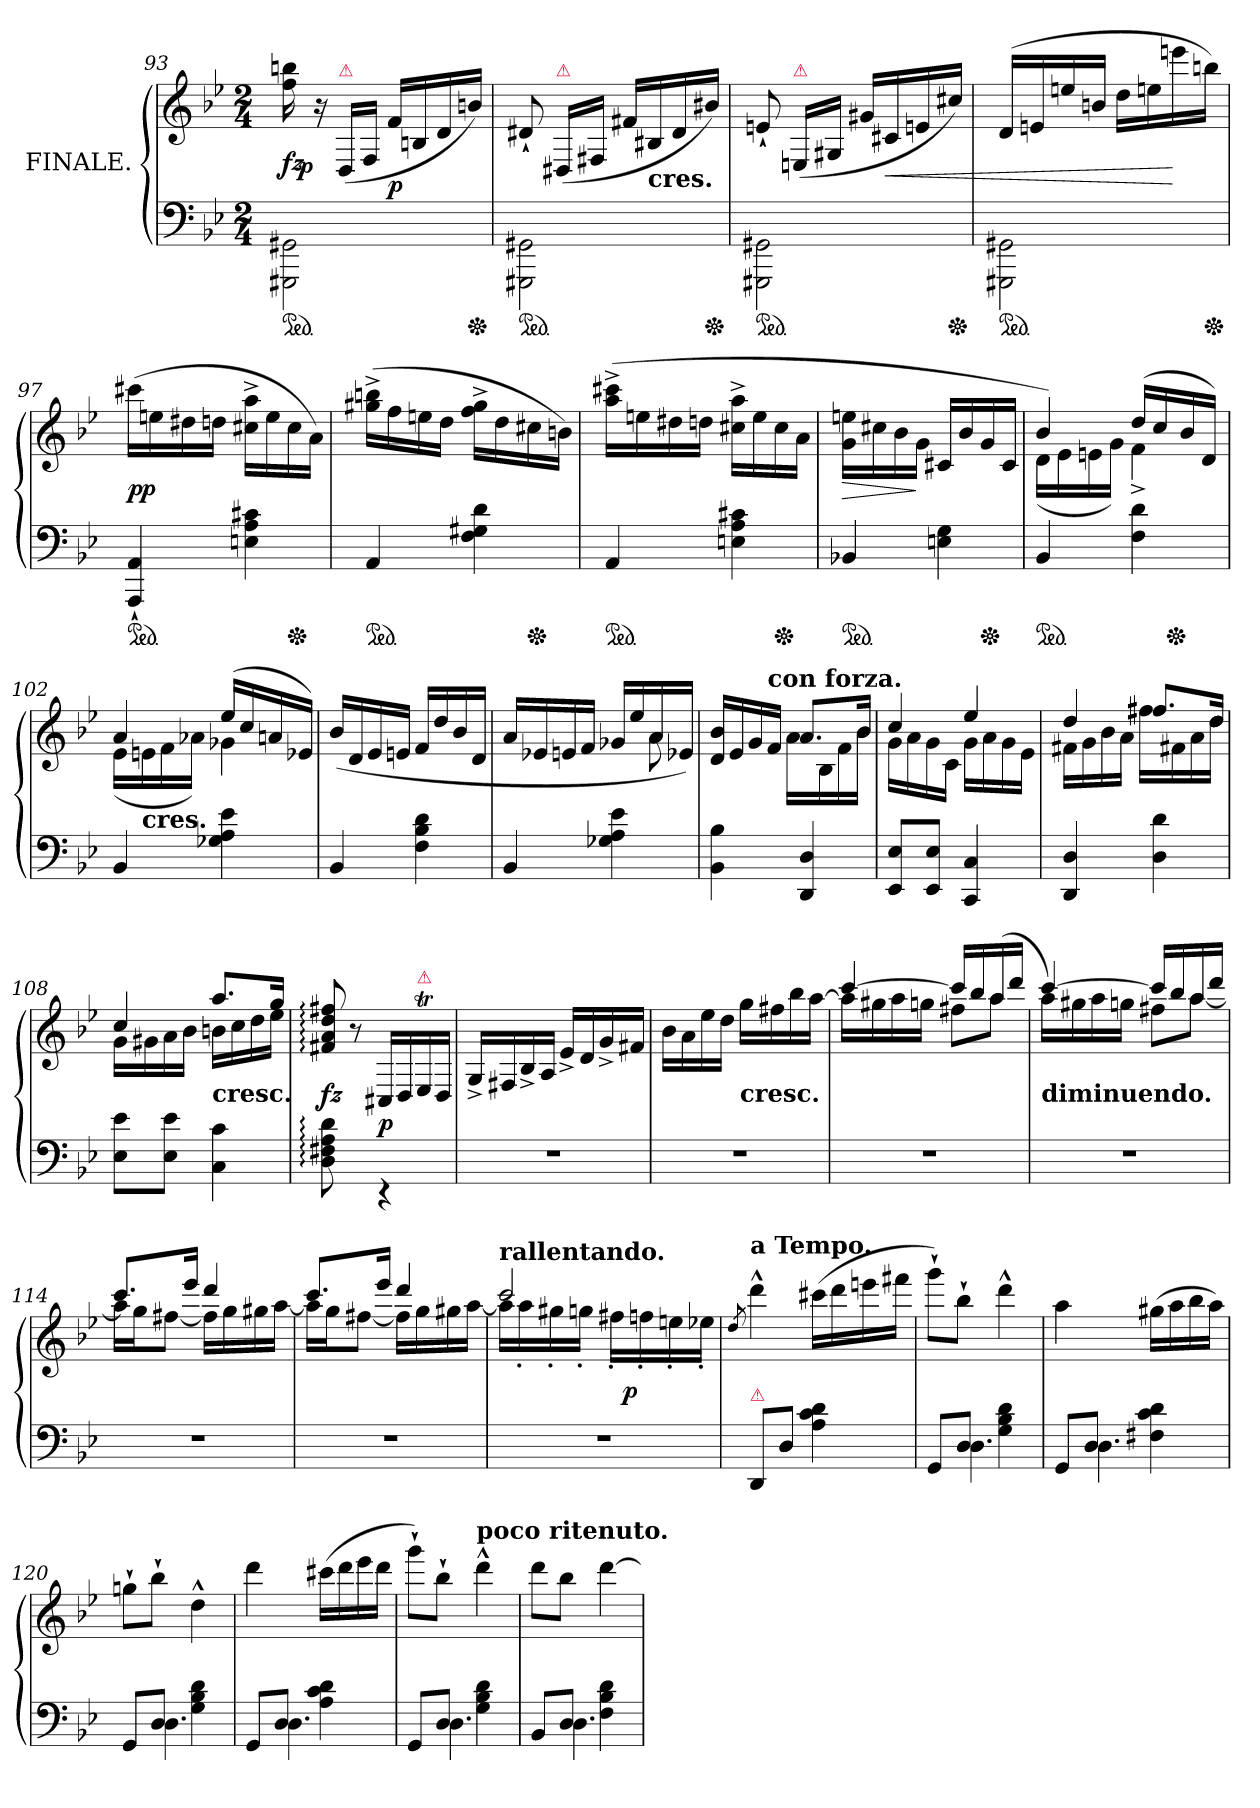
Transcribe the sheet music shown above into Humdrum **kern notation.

**kern	**kern	**dynam
*part1	*part1	*part1
*staff2	*staff1	*staff1/2
*I"FINALE.	*	*
*clefF4	*clefG2	*
*k[b-e-]	*k[b-e-]	*
*g:	*g:	*
*M2/4	*M2/4	*
=93	=93	=93
*	*^	*
*ped	*	*	*
2GGG#X\ 2GG#X\	16ff 16bbn	32ryy	fz
.	.	4...ryy	p
.	16r	.	.
!	!LO:TX:a:color=crimson:t=⚠	!	!
.	(<16D/LL	.	.
.	16F/JJ	.	.
.	16fLL	.	p
.	16Bn	.	.
.	16d	.	.
*Xped	*	*	*
.	16bnJJ)	.	.
*	*v	*v	*
=94	=94	=94
*ped	*	*
2GGG#X\ 2GG#X\	8d#X`<	.
!	!LO:TX:a:color=crimson:t=⚠	!
.	(<16D#XLL	.
.	16F#XJJ	.
.	16f#XLL	.
!	!LO:TX:c:B:t=cres.	!
.	16B#X	.
.	16d#	.
*Xped	*	*
.	16b#XJJ)	.
=95	=95	=95
*ped	*	*
2GGG#X\ 2GG#X\	8en`<	.
!	!LO:TX:a:color=crimson:t=⚠	!
.	(<16En/LL	.
.	16G#XJJ	.
.	16g#XLL	.
.	16c#X	<
.	16en	.
*Xped	*	*
.	16cc#XJJ)	.
=96	=96	=96
*ped	*	*
2GGG#X\ 2GG#X\	(>16dLL	.
.	16en	.
.	16een	.
.	16bnJJ	.
.	16ddLL	.
.	16een	.
.	16eeen	[
*Xped	*	*
.	16bbnJJ)	.
=97	=97	=97
*ped	*	*
4AAA`< 4AA`<	(>16ccc#XLL	pp
.	16een	.
.	16dd#X	.
.	16ddnJJ	.
4En 4A 4c#X	16cc#X^< 16aa^<LL	.
.	16ee	.
*Xped	*	*
.	16cc#	.
.	16aJJ)	.
=98	=98	=98
*ped	*	*
4AA	(>16gg#X^< 16bbn^<LL	.
.	16ff	.
.	16een	.
.	16ddJJ	.
4F 4G#X 4d	16ff^< 16gg#^<LL	.
.	16dd	.
*Xped	*	*
.	16cc#X	.
.	16bnJJ)	.
=99	=99	=99
*ped	*	*
4AA	(>16aa^< 16ccc#X^<LL	.
.	16een	.
.	16dd#X	.
.	16ddnJJ	.
4En 4A 4c#X	16cc#X^< 16aa^<LL	.
.	16ee	.
*Xped	*	*
.	16cc#	.
.	16aJJ	.
=100	=100	=100
*ped	*	*
4BB-X	16g\ 16een\LL	>
.	16cc#X	.
.	16b-	.
.	16gJJ	]
4En 4G	16c#XLL	.
.	16b-	.
*Xped	*	*
.	16g	.
.	16c#JJ	.
=101	=101	=101
*	*^	*
*ped	*	*	*
*	*	*^	*
4BB-	4b-)	(>16dLL	4ryy	.
.	.	16e-	.	.
.	.	16en	.	.
.	.	16gJJ)	.	.
4F 4d	(<16ddLL	4f^	16.ryy	.
.	16cc	.	.	.
*Xped	*	*	*	*
.	.	.	8ryy	.
.	16b-	.	.	.
.	16dJJ)	.	.	.
.	.	.	32ryy	.
*	*	*v	*v	*
=102	=102	=102	=102
4BB-	4a	(>16e-LL	.
!	!	!LO:TX:c:B:t=cres.	!
.	.	16en	.
.	.	16f	.
.	.	16a-XJJ)	.
4G-X 4A 4e-	(>16ee-LL	4g-X	.
.	16cc	.	.
.	16an	.	.
.	16e-XJJ)	.	.
*	*v	*v	*
=103	=103	=103
4BB-	(<16b-LL	.
.	16d	.
.	16e-	.
.	16enJJ	.
4F 4B- 4d	16fLL	.
.	16dd	.
.	16b-	.
.	16dJJ	.
=104	=104	=104
*	*^	*
4BB-	16aLL	4.rAyy	.
.	16e-X	.	.
.	16en	.	.
.	16fJJ	.	.
4G-X 4A 4e-	16g-XLL	.	.
.	16ee-	.	.
.	16a	8a	.
.	16e-XJJ)	.	.
=105	=105	=105	=105
4BB- 4B-	16d 16b-LL	4rAyy	.
.	16e-	.	.
.	16g	.	.
!	!LO:TX:a:B:t=con forza.	!	!
.	16fJJ	.	.
4DD 4D	8.aL	16aLL	.
.	.	16B-	.
.	.	16f	.
.	16b-Jk	16b-JJ	.
=106	=106	=106	=106
8EE- 8E-L	4cc	16gLL	.
.	.	16a	.
8EE- 8E-J	.	16g	.
.	.	16cJJ	.
4CC 4C	4ee-	16gLL	.
.	.	16a	.
.	.	16g	.
.	.	16e-JJ	.
=107	=107	=107	=107
4DD 4D	4dd	16f#XLL	.
.	.	16g	.
.	.	16b-	.
.	.	16aJJ	.
4D 4d	8.ff#XL	16ff#XLL	.
.	.	16f#X	.
.	.	16a	.
.	16ddJk	16ddJJ	.
=108	=108	=108	=108
8E- 8e-L	4cc	16gLL	.
.	.	16g#X	.
8E- 8e-J	.	16a	.
.	.	16b-JJ	.
!	!LO:TX:c:B:t=cresc.	!	!
4C 4c	8.aaL	16bnLL	.
.	.	16cc	.
.	.	16dd	.
.	16ggJk	16ee-JJ	.
*	*v	*v	*
=109	=109	=109
8D: 8F#X: 8A: 8d:	8f#X:/ 8a:/ 8dd:/ 8ff#X:/	fz
8ryy	8r	.
4rEE	16C#XLL	p
.	16D/	.
!	!LO:TX:a:color=crimson:t=⚠	!
.	16E-T/	.
.	16D/JJ	.
=110	=110	=110
2r	16G^>/LL	.
.	16F#X	.
.	16B-^>/	.
.	16A/JJ	.
.	16e-^>LL	.
.	16d	.
.	16g^>	.
.	16f#XJJ	.
=111	=111	=111
2rF	16b-LL	.
.	16a	.
.	16ee-	.
.	16ddJJ	.
!	!LO:TX:c:B:t=cresc.	!
.	16ggLL	.
.	16ff#X	.
.	16bb-	.
.	[16aaJJ	.
=112	=112	=112
*	*^	*
2rF	[4ccc	16aaLL]	.
.	.	16gg#X	.
.	.	16aa	.
.	.	16ggnJJ	.
.	16cccLL]	8ff#XL	.
.	16bb-	.	.
.	(<16aa	8aaJ	.
.	16dddJJ	.	.
=113	=113	=113	=113
!	!LO:TX:c:B:t=diminuendo.	!	!
2rF	[4ccc	16aaLL)	.
.	.	16gg#X	.
.	.	16aa	.
.	.	16ggnJJ	.
.	16cccLL]	8ff#XL	.
.	16bb-	.	.
.	16aa	[8aaJ	.
.	16dddJJ	.	.
=114	=114	=114	=114
2rF	8.cccL	16aaLL]	.
.	.	16ggJ	.
.	.	[8ff#XJ	.
.	16eee-Jk	.	.
.	4ddd	16ff#LL]	.
.	.	16gg	.
.	.	16gg#X	.
.	.	[16aaJJ	.
=115	=115	=115	=115
2rF	8.cccL	16aaLL]	.
.	.	16ggJ	.
.	.	[8ff#XJ	.
.	16eee-Jk	.	.
.	4ddd	16ff#LL]	.
.	.	16gg	.
.	.	16gg#X	.
.	.	[16aaJJ	.
=116	=116	=116	=116
*	*	*^	*
!	!LO:TX:a:B:t=rallentando.	!	!	!
2rF	2ccc	16aaLL]	4ryy	.
.	.	16aa'>	.	.
.	.	16gg#X'>	.	.
.	.	16ggn'>JJ	.	.
.	.	16ff#X'>LL	32ryy	.
.	.	.	8..ryy	p
.	.	16ffn'>	.	.
.	.	16een'>	.	.
.	.	16ee-X'>JJ	.	.
*	*v	*v	*v	*
=117	=117	=117
.	8qdd/	.
*^	*	*
!	!	!LO:TX:a:B:t=a Tempo.	!
!LO:TX:a:B:color=crimson:t=⚠	!	!	!
8DD/L	8rFFFyy	4ddd^^	.
8D\J	4D/	.	.
4A\ 4c\ 4d\	.	(>16ccc#XLL	.
.	.	16ddd	.
.	8ryy	16eeen	.
.	.	16fff#XJJ	.
=118	=118	=118	=118
8GGL	8rCCyy	8ggg`>L)	.
8DJ	4.D	8bb-`>J	.
4G\ 4B-\ 4d\	.	4ddd^^>	.
=119	=119	=119	=119
8GGL	8rFFFyy	4aa	.
8DJ	4.D	.	.
4F#X\ 4c\ 4d\	.	(>16gg#XLL	.
.	.	16aa	.
.	.	16bb-	.
.	.	16aaJJ)	.
=120	=120	=120	=120
8GGL	8rAAAyy	8ggn`>L	.
8DJ	4.D	8bb-`>J	.
4G\ 4B-\ 4d\	.	4dd^^>	.
=121	=121	=121	=121
8GGL	8rAAAyy	4ddd	.
8DJ	4.D	.	.
4A\ 4c\ 4d\	.	(>16ccc#XLL	.
.	.	16ddd	.
.	.	16eee-	.
.	.	16dddJJ	.
=122	=122	=122	=122
8GGL	8rAAAyy	8ggg`>L)	.
8DJ	4.D	8bb-`>J	.
!	!	!LO:TX:a:B:t=poco ritenuto.	!
4G\ 4B-\ 4d\	.	4ddd^^>	.
=123	=123	=123	=123
8BB-L	8rCCyy	8dddL	.
8DJ	4.D	8bb-J	.
4F\ 4B-\ 4d\	.	[4ddd	.
*v	*v	*	*
=	=	=
*-	*-	*-
